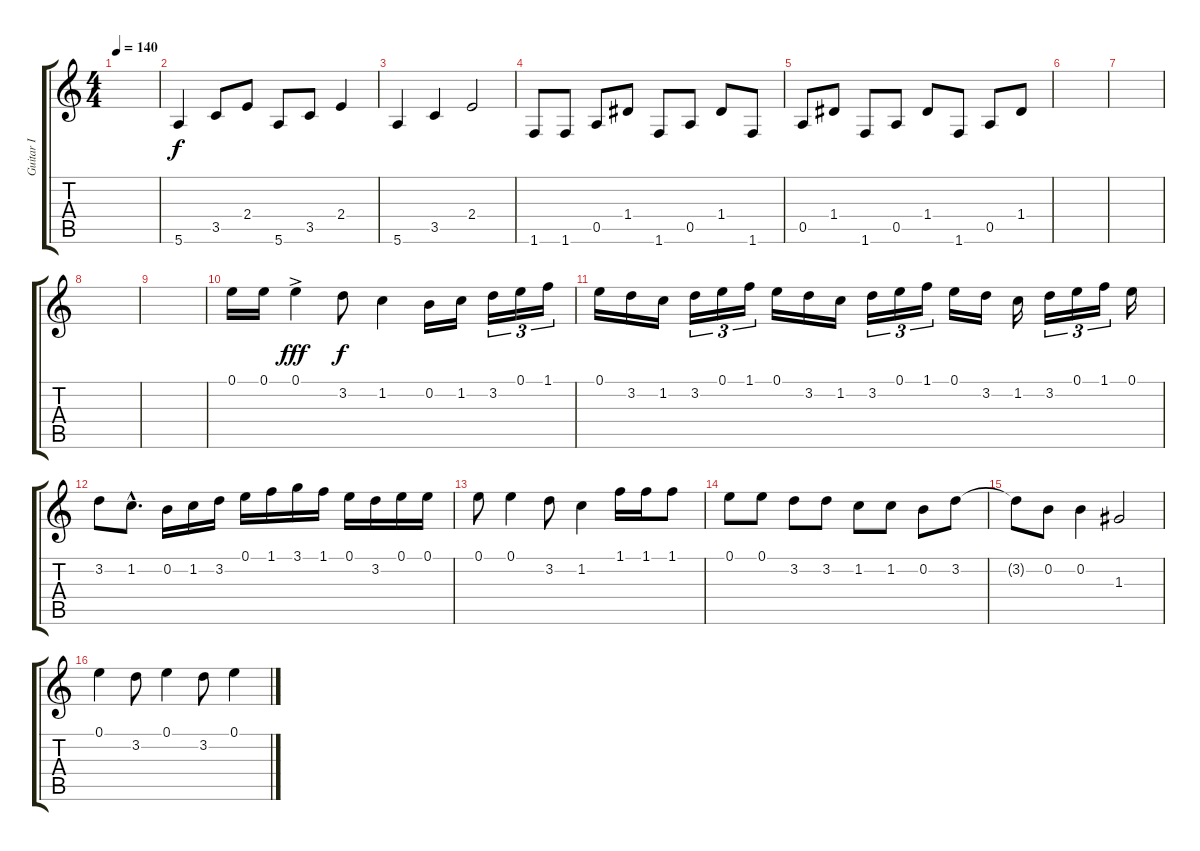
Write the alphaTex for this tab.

\track ("Guitar I" "Guitar I") {instrument acousticguitarnylon}
\staff {score tabs}
\tuning (E4 B3 G3 D3 A2 E2) {hide}
\ts (4 4)
\tempo 140
\clef g2
\ks c
|
5.6.4{volume 16} 3.5.8 2.4.8 5.6.8 3.5.8 2.4.4 |
5.6.4 3.5.4 2.4.2 |
1.6.8 1.6.8 0.5.8 1.4.8 1.6.8 0.5.8 1.4.8 1.6.8 |
0.5.8 1.4.8 1.6.8 0.5.8 1.4.8 1.6.8 0.5.8 1.4.8 |
|
|
|
|
0.1.16 0.1.16 0.1{ac}.4{dy fff} 3.2.8{dy f} 1.2.4 0.2.16 1.2.16 3.2.16{tu (3 2)} 0.1.16{tu (3 2)} 1.1.16{tu (3 2)} |
0.1.16 3.2.16 1.2.16 3.2.16{tu (3 2)} 0.1.16{tu (3 2)} 1.1.16{tu (3 2)} 0.1.16 3.2.16 1.2.16 3.2.16{tu (3 2)} 0.1.16{tu (3 2)} 1.1.16{tu (3 2)} 0.1.16 3.2.16 1.2.16 3.2.16{tu (3 2)} 0.1.16{tu (3 2)} 1.1.16{tu (3 2)} 0.1.16 |
3.2.8 1.2{hac}.8{d} 0.2.16 1.2.16 3.2.16 0.1.16 1.1.16 3.1.16 1.1.16 0.1.16 3.2.16 0.1.16 0.1.16 |
0.1.8 0.1.4 3.2.8 1.2.4 1.1.16 1.1.16 1.1.8 |
0.1.8 0.1.8 3.2.8 3.2.8 1.2.8 1.2.8 0.2.8 3.2.8 |
3.2{t}.8 0.2.8 0.2.4 1.3.2 |
0.1.4 3.2.8 0.1.4 3.2.8 0.1.4
